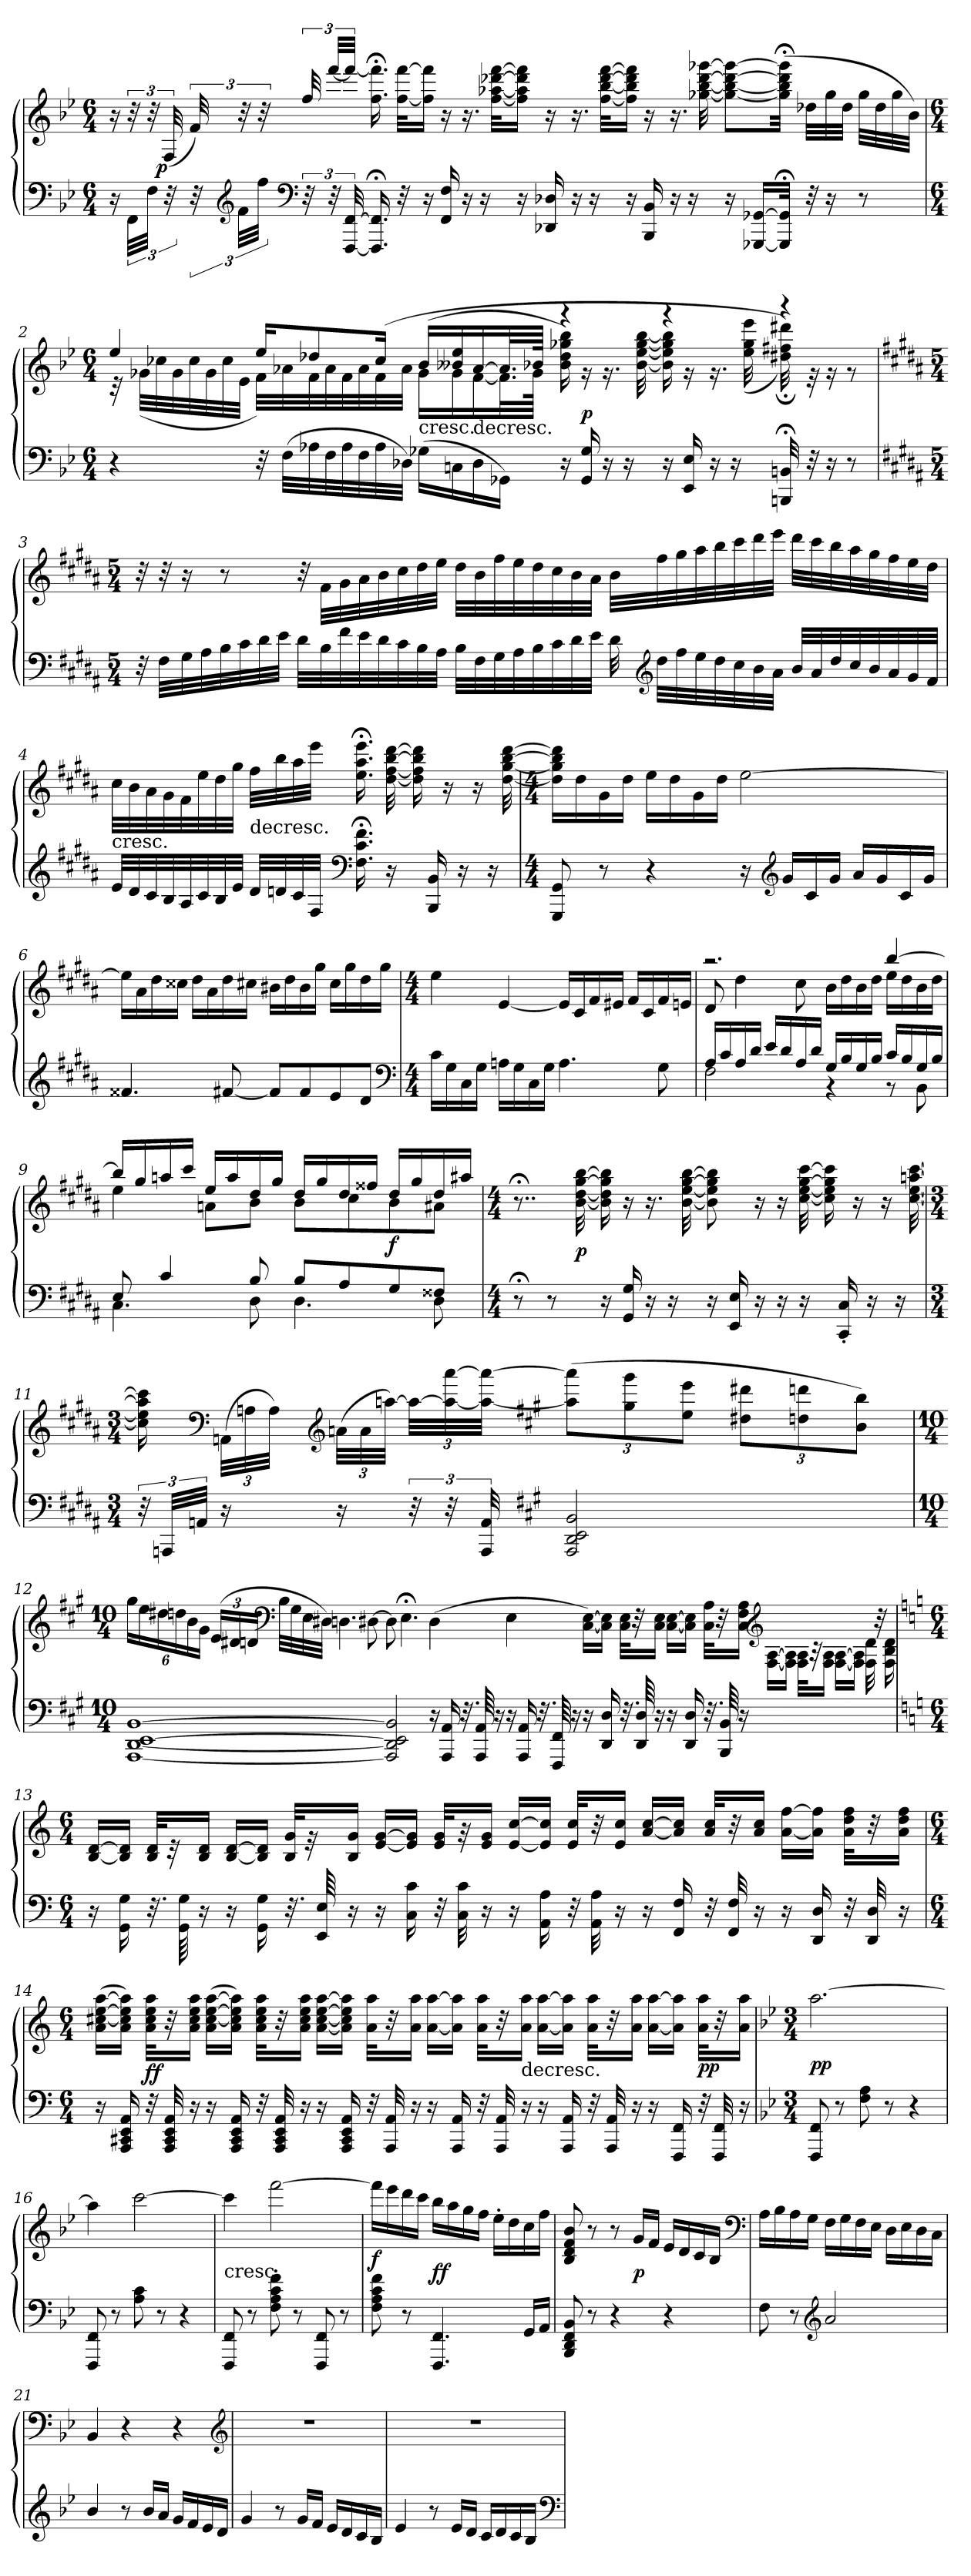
**kern	**kern	**dynam
*part1	*part1	*part1
*staff2	*staff1	*staff1/2
*clefF4	*clefG2	*
*k[b-e-]	*k[b-e-]	*
*B-:	*B-:	*
*M6/4	*M6/4	*
*MM40	*MM40	*
=1	=1	=1
16r	16r	.
48FF\LLL	48r	.
48F\JJJ	48r	.
48r	(48F/	p
48r	48f/)	.
*clefG2	*	*
48f\LLL	48r	.
48ff\JJJ	48r	.
*clefF4	*	*
48r	48ff/	.
48r	[48fff/LLL	.
[48FFF/ [48FF/	48fff/JJJ_	.
16.FFF];</ 16.FF];</	16.ff;<\ 16.fff];<\	.
32r	[32ff\ [32fff\KLL	.
16r	16ff]\ 16fff]\JJ	.
16FF/ 16F/	16r	.
16r	16.r	.
16r	.	.
.	[32ff\ [32aa-X\ [32ddd-X\ [32fff\KLL	.
16r	16ff]\ 16aa-]\ 16ddd-]\ 16fff]\JJ	.
16DD-X/ 16D-X/	16r	.
16r	16.r	.
16r	.	.
.	[32ff\ [32bb-\ [32ddd-\ [32fff\KLL	.
16r	16ff]\ 16bb-]\ 16ddd-]\ 16fff]\JJ	.
16BBB-/ 16BB-/	16r	.
16r	16.r	.
16r	.	.
.	[32gg-X\ [32bb-\ [32ddd-\ [32ggg-X\	.
16r	8gg-_\ 8bb-_\ 8ddd-_\ 8ggg-_\L	.
[16GGG-X/ [16GG-X/LL	.	.
32GGG-];</ 32GG-];</JJk	(32gg-];<\ 32bb-];<\ 32ddd-];<\ 32ggg-];<\Jkk	.
32r	32dd-X\LLL	.
16r	32gg-\	.
.	32dd-\JJJ	.
8r	32gg-\LLL	.
.	32dd-\	.
.	32gg-\	.
.	32b-\JJJ)	.
=2	=2	=2
*M6/4	*M6/4	*
*	*^	*
4r	4ee-/	32r	.
.	.	(32g-X\LLL	.
.	.	32cc-X\	.
.	.	32g-\	.
.	.	32cc-\	.
.	.	32g-\	.
.	.	32cc-\	.
.	.	32e-\JJJ	.
32r	16ee-/KL	32f\LLL)	.
(32F\LLL	.	32a-X\	.
32A-X\	8dd-X/	32f\	.
32F\	.	32a-\	.
32A-\	.	32f\	.
32F\	.	32a-\	.
32A-\	(16cc-/Jk	32f\	.
32D-X\JJJ)	.	32a-\JJJ	.
!	!LO:TX:c:t=cresc.	!	!
(16G-X\LL	(16b-/LL	16g-\LL	.
16Cn\	16b--X/ 16ee-/	16g-\	.
!	!LO:TX:c:t=decresc.	!	!
16D-\	[16a-/	[16f\	.
16GG-X\JJ)	32.a-/L]	32.f\L]	.
.	64b-X/JJJk	64g-\JJJk	.
16r	4r	16b-\ 16dd-\ 16gg-X\ 16bb-\)	.
16GG-/ 16G-/	.	16r	p
16r	.	16.r	.
16r	.	.	.
.	.	[32b-\ [32ee-\ [32gg-\ [32bb-\	.
16r	4r	16b-]\ 16ee-]\ 16gg-]\ 16bb-]\	.
16EE-/ 16E-/	.	16r	.
16r	.	16.r	.
16r	.	.	.
.	.	(32ee-\ 32gg-\ 32eee-\	.
32BBBn;</ 32BBn;</	4r	32dd#X;<\ 32ff#X;<\ 32ddd#X;<\))	.
32r	.	32r	.
16r	.	16r	.
8r	.	8r	.
*	*v	*v	*
=3	=3	=3
*k[f#c#g#d#a#]	*k[f#c#g#d#a#]	*
*M5/4	*M5/4	*
32r	32r	.
32F#\LLL	32r	.
32G#\	16r	.
32A#\	.	.
32B\	8r	.
32c#\	.	.
32d#\	.	.
32e\JJJ	.	.
32d#\LLL	32r	.
32B\	32f#\LLL	.
32f#\	32g#\	.
32e\	32a#\	.
32d#\	32b\	.
32c#\	32cc#\	.
32B\	32dd#\	.
32A#\JJJ	32ee\JJJ	.
32B\LLL	32dd#\LLL	.
32F#\	32b\	.
32G#\	32ff#\	.
32A#\	32ee\	.
32B\	32dd#\	.
32c#\	32cc#\	.
32d#\	32b\	.
32e\JJJ	32a#\JJJ	.
32d#\	32b\LLL	.
*clefG2	*	*
32dd#\LLL	32ff#\	.
32ff#\	32gg#\	.
32ee\	32aa#\	.
32dd#\	32bb\	.
32cc#\	32ccc#\	.
32b\	32ddd#\	.
32a#\JJJ	32eee\JJJ	.
32b/LLL	32ddd#\LLL	.
32a#/	32ccc#\	.
32dd#/	32bb\	.
32cc#/	32aa#\	.
32b/	32gg#\	.
32a#/	32ff#\	.
32g#/	32ee\	.
32f#/JJJ	32dd#\JJJ	.
=4	=4	=4
!	!LO:TX:c:t=cresc.	!
32e/LLL	32cc#\LLL	.
32d#/	32b\	.
32c#/	32a#\	.
32B/	32g#\	.
32A#/	32f#\	.
32c#/	32ee\	.
32B/	32dd#\	.
32e/JJJ	32gg#\JJJ	.
!	!LO:TX:c:t=decresc.	!
32d#/LLL	32ff#\LLL	.
32dn/	32bb\	.
32c#/	32aa#\	.
32F#/JJJ	32eee\JJJ	.
*clefF4	*	*
16.F#;<\ 16.c#;<\ 16.f#;<\	16.ee;<\ 16.aa#;<\ 16.eee;<\	.
16r	[32dd#\ [32ff#\ [32bb\ [32ddd#\	.
.	16dd#]\ 16ff#]\ 16bb]\ 16ddd#]\	.
16BBB/ 16BB/	.	.
.	16r	.
16r	.	.
.	16r	.
16r	.	.
.	[32dd#\ [32gg#\ [32bb\ [32ddd#\	.
=5	=5	=5
*M4/4	*M4/4	*
8GGG#/ 8GG#/	16dd#]\ 16gg#]\ 16bb]\ 16ddd#]\LL	.
.	16dd#\	.
8r	16g#\	.
.	16dd#\JJ	.
4r	16ee\LL	.
.	16dd#\	.
.	16g#\	.
.	16dd#\JJ	.
16r	[2ee\	.
*clefG2	*	*
16g#/LL	.	.
16c#/	.	.
16g#/JJ	.	.
16a#/LL	.	.
16g#/	.	.
16c#/	.	.
16g#/JJ	.	.
=6	=6	=6
4.f##X/	16ee\LL]	.
.	16a#\	.
.	16dd#\	.
.	16cc##X\JJ	.
.	16dd#\LL	.
.	16a#\	.
[8f#X/	16dd#\	.
.	16cc#X\JJ	.
8f#/L]	16b#X\LL	.
.	16dd#\	.
8f#/	16b#\	.
.	16gg#\JJ	.
8e/	16cc#\LL	.
.	16gg#\	.
8d#/J	16dd#\	.
.	16gg#\JJ	.
*clefF4	*	*
=7	=7	=7
*M4/4	*M4/4	*
16c#\LL	4ee\	.
16G#\	.	.
16C#\	.	.
16G#\JJ	.	.
16An\LL	[4e/	.
16G#\	.	.
16C#\	.	.
16G#\JJ	.	.
4.A\	16e/LL]	.
.	16c#/	.
.	16f#/	.
.	16e#X/JJ	.
.	16f#/LL	.
.	16c#/	.
8G#\	16f#/	.
.	16en/JJ	.
=8	=8	=8
*^	*^	*
16A#/LL	2F#\	2.r	8d#/	.
16c#/	.	.	.	.
16A#/	.	.	4dd#\	.
16d#/JJ	.	.	.	.
16e/LL	.	.	.	.
16d#/	.	.	.	.
16A#/	.	.	8cc#\	.
16d#/JJ	.	.	.	.
16G#/LL	4r	.	16b\LL	.
16B/	.	.	16dd#\	.
16G#/	.	.	16b\	.
16B/JJ	.	.	16dd#\JJ	.
16c#/LL	8r	[4bb/	16ee\LL	.
16B/	.	.	16dd#\	.
16G#/	8BB\	.	16b\	.
16B/JJ	.	.	16dd#\JJ	.
=9	=9	=9	=9	=9
8E/	4.C#\	16bb/LL]	4ee\	.
.	.	16gg#/	.	.
4c#/	.	16aan/	.	.
.	.	16ccc#/JJ	.	.
.	.	16ee/LL	8an\L	.
.	.	16aa/	.	.
8B/	8D#\	16dd#/	8b\J	.
.	.	16gg#/JJ	.	.
8B/L	4.D#\	16dd#/LL	8b\L	.
.	.	16gg#/	.	.
8A#/	.	16dd#/	8cc#\	.
.	.	16ff##X/JJ	.	.
8G#/	.	16dd#/LL	8b\	f
.	.	16gg#/	.	.
8F##X/J	8D#\	16dd#/	8a#X\J	.
.	.	16aa#X/JJ	.	.
*v	*v	*	*	*
*	*v	*v	*
=10	=10	=10
*M4/4	*M4/4	*
8r;<	8..r;<	.
8r	.	.
.	[32b\ [32dd#\ [32gg#\ [32bb\	p
16r	16b]\ 16dd#]\ 16gg#]\ 16bb]\	.
16GG#/ 16G#/	16r	.
16r	16.r	.
16r	.	.
.	[32b\ [32ee\ [32gg#\ [32bb\	.
16r	8b]\ 8ee]\ 8gg#]\ 8bb]\	.
16EE/ 16E/	.	.
16r	16r	.
16r	16r	.
16r	[32cc#\ [32ee\ [32gg#\ [32ccc#\	.
.	16cc#]\ 16ee]\ 16gg#]\ 16ccc#]\	.
16CC#'/ 16C#'/	.	.
.	16r	.
16r	.	.
.	16r	.
16r	.	.
.	[32cc#\ [32ee\ [32aan\ [32ccc#\	.
=11	=11	=11
*M3/4	*M3/4	*
48r	16cc#]\ 16ee]\ 16aa]\ 16ccc#]\	.
48AAAn/LLL	.	.
48AAn/JJJ	.	.
*	*clefF4	*
16r	(48AAn\LLL	.
.	48An\	.
.	48A\JJJ)	.
*	*clefG2	*
16r	(48an\LLL	.
.	48a\	.
.	[48aan\JJJ)	.
48r	48aa\LLL_	.
48r	48aa_\ [48aaa#\	.
48AAA/ 48AA/	48aa_\ 48aaa#_\JJJ	.
*k[f#c#g#]	*k[f#c#g#]	*
2AAA/ 2DD/ 2EE/ 2BB/	(12aa]\ 12aaa#]\L	.
.	12gg#\ 12ggg#\	.
.	12ee\ 12eee\J	.
.	12dd#X\ 12ddd#X\L	.
.	12ddn\ 12dddn\	.
.	12b\ 12bb\J)	.
=12	=12	=12
*M10/4	*M10/4	*
[1AAA [1DD [1EE [1BB	24gg#\LL	.
.	24ee\	.
.	24dd#X\	.
.	24ddn\	.
.	24b\	.
.	24g#\JJ	.
.	(24e/LL	.
.	24d#X/	.
.	24dn/JJ	.
*	*clefF4	*
.	32B\LLL	.
.	32G#\	.
.	32E\	.
.	32D#X\JJJ)	.
.	4.Dn\	.
.	[8D#X\	.
2AAA]/ 2DD]/ 2EE]/ 2BB]/	8D#\]	.
.	4.E;<\	.
16r	(4D#	.
16AAA/ 16AA/	.	.
32.r	.	.
64AAA/ 64AA/	.	.
16r	.	.
16r	4E	.
16AAA/ 16AA/	.	.
32.r	.	.
64FFF#/ 64FF#/	.	.
16r	.	.
16r	[16C#\ [16E\LL)	.
16DD/ 16D/	16C#]\ 16E]\JJ	.
32.r	32C#\ 32E\KLL	.
.	32r	.
64DD/ 64D/	.	.
16r	16C#\ 16E\JJ	.
16r	[16C#\ [16E\LL	.
16DD/ 16D/	16C#]\ 16E]\JJ	.
32.r	32C#\ 32A\KLL	.
.	32r	.
64BBB/ 64BB/	.	.
16r	16C#\ 16F#\ 16A\JJ	.
*	*clefG2	*
2ryy	[16F#\ [16A\LL	.
.	16F#]\ 16A]\JJ	.
.	32F#\ 32A\KLL	.
.	32r	.
.	16F#\ 16A\JJ	.
.	[16F#\ [16A\LL	.
.	16F#]\ 16A]\JJ	.
.	32F#\ 32d\LLL	.
.	32r	.
.	16F#\ 16B\ 16d\LL	.
=13	=13	=13
*k[]	*k[]	*
*M6/4	*M6/4	*
16r	[16B/ [16d/LL	.
16GG\ 16G\	16B]/ 16d]/JJ	.
32.r	32B/ 32d/KLL	.
.	32r	.
64GG\ 64G\	.	.
16r	16B/ 16d/JJ	.
16r	[16B/ [16d/LL	.
16GG\ 16G\	16B]/ 16d]/JJ	.
32.r	32B/ 32g/KLL	.
.	32r	.
64EE/ 64E/	.	.
16r	16B/ 16g/JJ	.
16r	[16e/ [16g/LL	.
16C\ 16c\	16e]/ 16g]/JJ	.
32r	32e/ 32g/KLL	.
32C\ 32c\	32r	.
16r	16e/ 16g/JJ	.
16r	[16e/ [16cc/LL	.
16AA\ 16A\	16e]/ 16cc]/JJ	.
32r	32e/ 32cc/KLL	.
32AA\ 32A\	32r	.
16r	16e/ 16cc/JJ	.
16r	[16a/ [16cc/LL	.
16FF/ 16F/	16a]/ 16cc]/JJ	.
32r	32a/ 32cc/KLL	.
32FF/ 32F/	32r	.
16r	16a/ 16cc/JJ	.
16r	[16a\ [16ff\LL	.
16DD/ 16D/	16a]\ 16ff]\JJ	.
32r	32a\ 32dd\ 32ff\KLL	.
32DD/ 32D/	32r	.
16r	16a\ 16dd\ 16ff\JJ	.
=14	=14	=14
*M6/4	*M6/4	*
16r	(16a\ [16cc#X\ [16ee\ [16aa\LL	.
16AAA/ 16CC#X/ 16EE/ 16AA/	16a\ 16cc#]\ 16ee]\ 16aa]\JJ)	.
32r	32a\ 32cc#\ 32ee\ 32aa\KLL	ff
32AAA/ 32CC#/ 32EE/ 32AA/	32r	.
16r	16a\ 16cc#\ 16ee\ 16aa\JJ	.
16r	(16a\ [16cc#\ [16ee\ [16aa\LL	.
16AAA/ 16CC#/ 16EE/ 16AA/	16a\ 16cc#]\ 16ee]\ 16aa]\JJ)	.
32r	32a\ 32cc#\ 32ee\ 32aa\KLL	.
32AAA/ 32CC#/ 32EE/ 32AA/	32r	.
16r	16a\ 16cc#\ 16ee\ 16aa\JJ	.
16r	[16a\ [16cc#\ [16ee\ [16aa\LL	.
16AAA/ 16CC#/ 16EE/ 16AA/	16a]\ 16cc#]\ 16ee]\ 16aa]\JJ	.
32r	32a\ 32aa\KLL	.
32AAA/ 32AA/	32r	.
16r	16a\ 16aa\JJ	.
16r	[16a\ [16aa\LL	.
16AAA/ 16AA/	16a]\ 16aa]\JJ	.
32r	32a\ 32aa\KLL	.
32AAA/ 32AA/	32r	.
!	!LO:TX:c:t=decresc.	!
16r	16a\ 16aa\JJ	.
16r	[16a\ [16aa\LL	.
16AAA/ 16AA/	16a]\ 16aa]\JJ	.
32r	32a\ 32aa\KLL	.
32AAA/ 32AA/	32r	.
16r	16a\ 16aa\JJ	.
16r	[16a\ [16aa\LL	.
16FFF/ 16FF/	16a]\ 16aa]\JJ	.
32r	32a\ 32aa\KLL	pp
32FFF/ 32FF/	32r	.
16r	16a\ 16aa\JJ	.
=15	=15	=15
*k[b-e-]	*k[b-e-]	*
*M3/4	*M3/4	*
*	*MM110	*
8FFF/ 8FF/	[2.aa\	pp
8r	.	.
8F\ 8A\	.	.
8r	.	.
4r	.	.
=16	=16	=16
8FFF/ 8FF/	4aa\]	.
8r	.	.
8A\ 8c\	[2ccc\	.
8r	.	.
4r	.	.
=17	=17	=17
!	!LO:TX:c:t=cresc.	!
8FFF/ 8FF/	4ccc\]	.
8r	.	.
8F'\ 8A'\ 8c'\ 8f'\	[2fff\	.
8r	.	.
8FFF/ 8FF/	.	.
8r	.	.
=18	=18	=18
8F\ 8A\ 8c\ 8f\	16fff\LL]	f
.	16eee-\	.
8r	16ddd\	.
.	16ccc\JJ	.
4.FFF/ 4.FF/	16bb-\LL	ff
.	16aa\	.
.	16gg\	.
.	16ff\JJ	.
.	16ee-'\LL	.
.	16dd\	.
16GG/LL	16cc\	.
16AA/JJ	16ff\JJ	.
=19	=19	=19
8BBB-/ 8DD/ 8FF/ 8BB-/	8B-/ 8d/ 8f/ 8b-/	.
8r	8r	.
4r	8r	.
.	16g/LL	p
.	16f/JJ	.
4r	16e-/LL	.
.	16d/	.
.	16c/	.
.	16B-/JJ	.
*	*clefF4	*
=20	=20	=20
8F\	16A\LL	.
.	16B-\	.
8r	16A\	.
.	16G\JJ	.
*clefG2	*	*
2a/	16F\LL	.
.	16G\	.
.	16F\	.
.	16E-\JJ	.
.	16D\LL	.
.	16E-\	.
.	16D\	.
.	16C\JJ	.
=21	=21	=21
4b-/	4BB-/	.
8r	4r	.
16b-/LL	.	.
16a/JJ	.	.
16g/LL	4r	.
16f/	.	.
16e-/	.	.
16d/JJ	.	.
*	*clefG2	*
=22	=22	=22
4g/	2.r	.
8r	.	.
16g/LL	.	.
16f/JJ	.	.
16e-/LL	.	.
16d/	.	.
16c/	.	.
16B-/JJ	.	.
=23	=23	=23
4e-/	2.r	.
8r	.	.
16e-/LL	.	.
16d/JJ	.	.
16c/LL	.	.
16d/	.	.
16c/	.	.
16B-/JJ	.	.
*clefF4	*	*
=	=	=
*-	*-	*-
